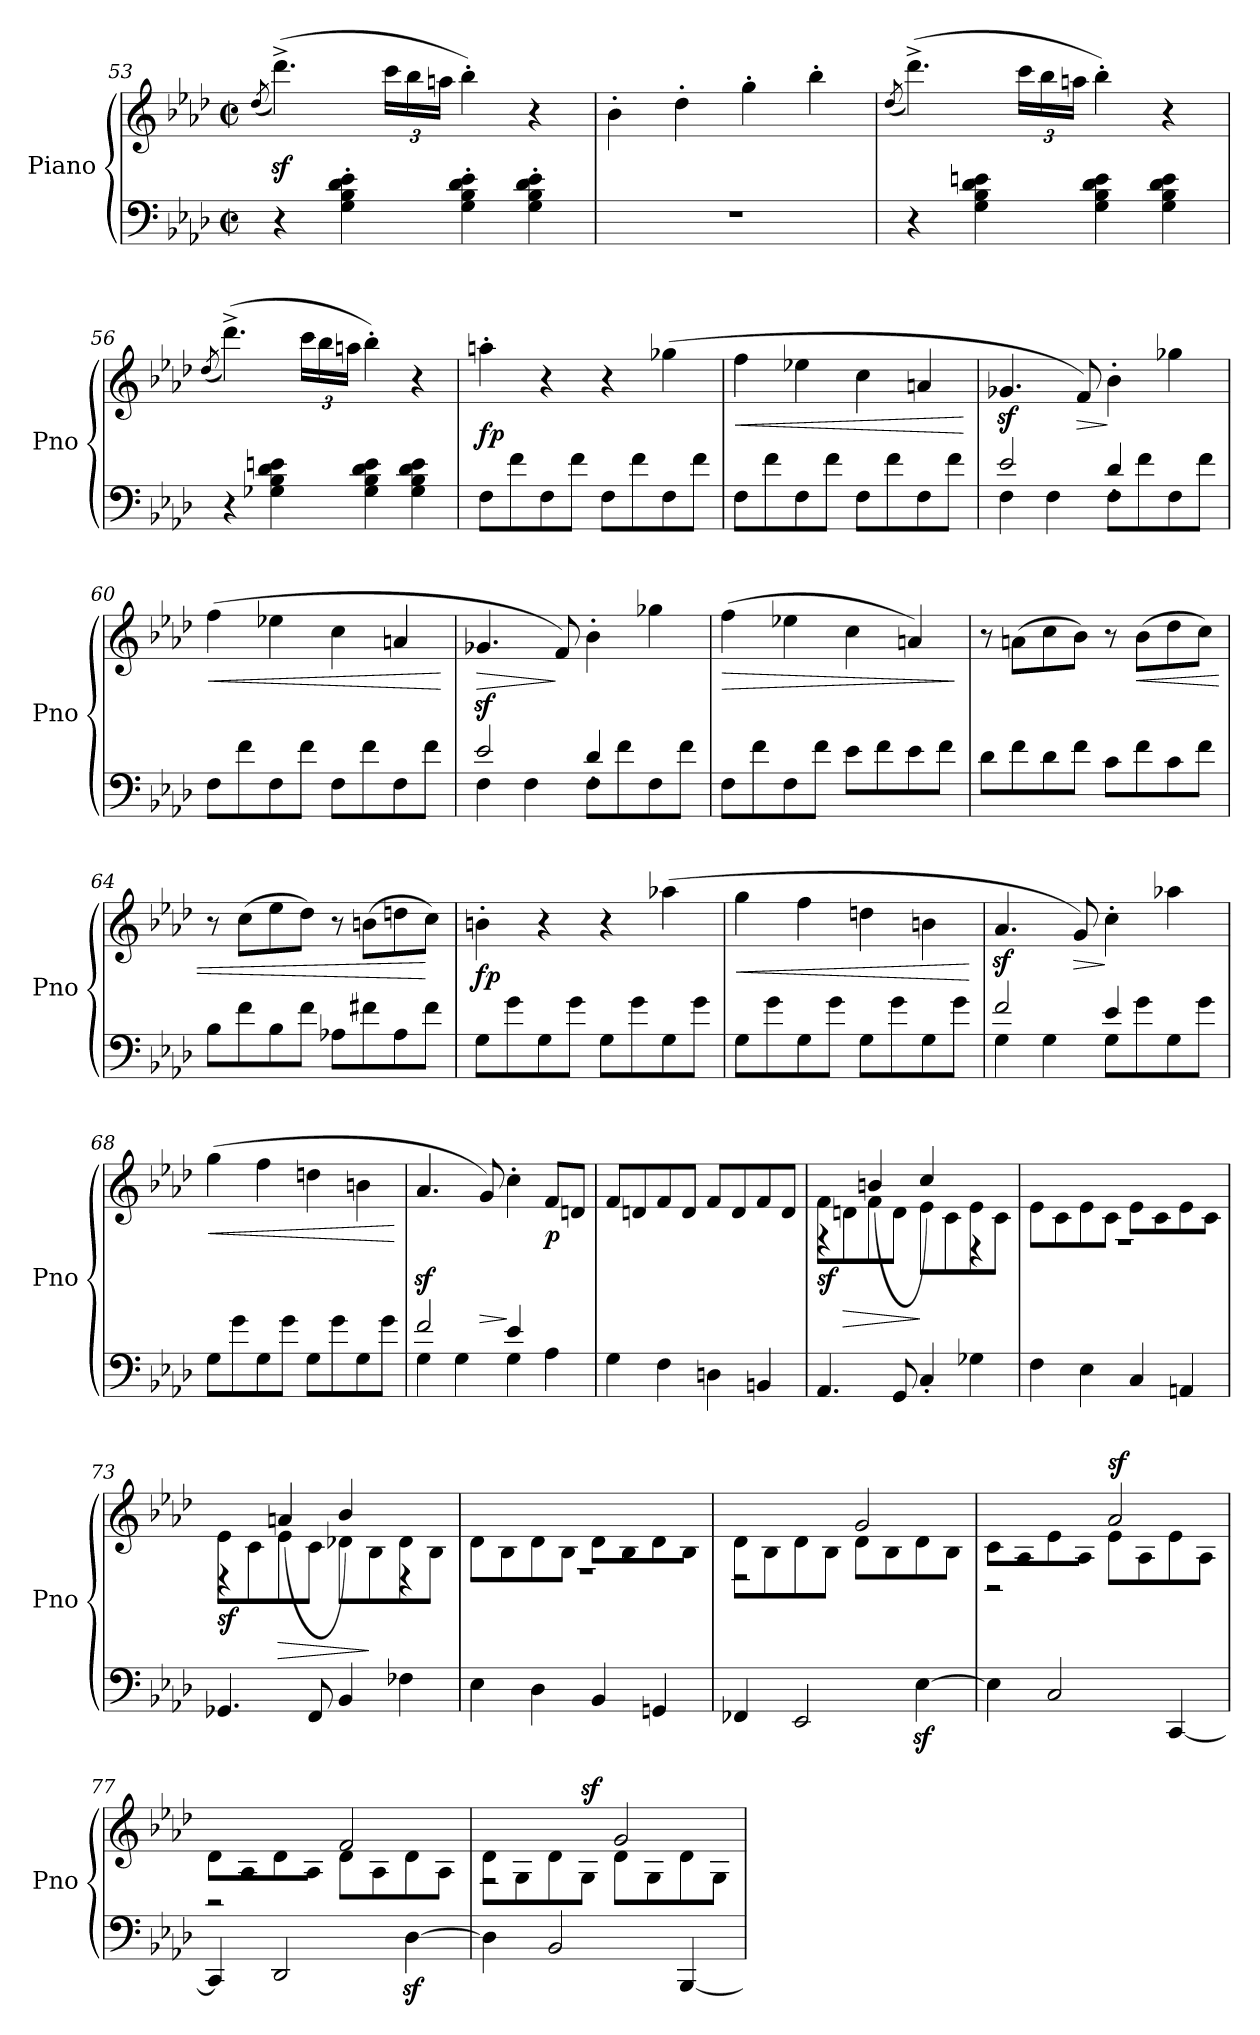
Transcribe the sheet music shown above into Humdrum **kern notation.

**kern	**kern	**dynam
*part1	*part1	*part1
*staff2	*staff1	*staff1/2
*I"Piano	*	*
*I'Pno	*	*
*clefF4	*clefG2	*
*k[b-e-a-d-]	*k[b-e-a-d-]	*
*M4/4	*M4/4	*
*met(c|)	*met(c|)	*
=53	=53	=53
.	(>8qdd-/	.
4r	(4.ddd-z<^\)	.
4G\' 4B-\' 4d-\' 4e-\'	.	.
*	*Xbrackettup	*
.	24ccc\LL	.
.	24bb-\	.
.	24aan\JJ	.
4G\' 4B-\' 4d-\' 4e-\'	4bb-'\)	.
4G\' 4B-\' 4d-\' 4e-\'	4r	.
=54	=54	=54
1r	4b-'\	.
.	4dd-'\	.
.	4gg'\	.
.	4bb-'\	.
!!LO:LB:g=z
=55	=55	=55
.	(>8qdd-/	.
4r	(4.ddd-^\)	.
4G\ 4B-\ 4d-\ 4en\	.	.
.	24ccc\LL	.
.	24bb-\	.
.	24aan\JJ	.
4G\ 4B-\ 4d-\ 4e\	4bb-'\)	.
4G\ 4B-\ 4d-\ 4e\	4r	.
=56	=56	=56
.	(>8qdd-/	.
4r	(4.ddd-^\)	.
4G-X\ 4B-\ 4d-\ 4en\	.	.
.	24ccc\LL	.
.	24bb-\	.
.	24aan\JJ	.
4G-\ 4B-\ 4d-\ 4e\	4bb-'\)	.
4G-\ 4B-\ 4d-\ 4e\	4r	.
=57	=57	=57
!	!	!LO:DY:a=2
8F\L	4aan'\	fp
8f\	.	.
8F\	4r	.
8f\J	.	.
8F\L	4r	.
8f\	.	.
8F\	(4gg-X\	.
8f\J	.	.
=58	=58	=58
!	!	!LO:HP:b
8F\L	4ff\	<
8f\	.	.
8F\	4ee-X\	.
8f\J	.	.
8F\L	4cc\	.
8f\	.	.
8F\	4an/	.
8f\J	.	.
.	.	[
=59	=59	=59
*^	*	*
4F\	2e-/	4.g-Xz</	.
4F\	.	.	.
!	!	!	!LO:HP:b
.	.	8f/)	>
8F\L	4d-'/	4b-'\	]
8f\	.	.	.
8F\	4ryy	4gg-X\	.
8f\J	.	.	.
*v	*v	*	*
!!LO:LB:g=z
=60	=60	=60
!	!	!LO:HP:b
8F\L	(4ff\	<
8f\	.	.
8F\	4ee-X\	.
8f\J	.	.
8F\L	4cc\	.
8f\	.	.
8F\	4an/	.
8f\J	.	.
.	.	[
=61	=61	=61
*^	*	*
!	!	!	!LO:HP:b
4F\	2e-/	4.g-Xz</	>
4F\	.	.	.
.	.	8f/)	]
8F\L	4d-'/	4b-'\	.
8f\	.	.	.
8F\	4ryy	4gg-X\	.
8f\J	.	.	.
*v	*v	*	*
=62	=62	=62
!	!	!LO:HP:b
8F\L	(4ff\	>
8f\	.	.
8F\	4ee-X\	.
8f\J	.	.
8e-\L	4cc\	.
8f\	.	.
8e-\	4an/)	.
8f\J	.	.
.	.	]
=63	=63	=63
8d-\L	8r	.
8f\	(8an\L	.
8d-\	8cc\	.
8f\J	8b-\J)	.
8c\L	8r	.
!	!	!LO:HP:b
8f\	(8b-\L	<
8c\	8dd-\	.
8f\J	8cc\J)	.
=64	=64	=64
8B-\L	8r	.
8f\	(8cc\L	.
8B-\	8ee-\	.
8f\J	8dd-\J)	.
8A-X\L	8r	.
8f#X\	(8bn\L	.
8A-\	8ddn\	.
8f#\J	8cc\J)	[
!!LO:PB:g=z
=65	=65	=65
!	!	!LO:DY:b
8G\L	4bn'\	fp
8g\	.	.
8G\	4r	.
8g\J	.	.
8G\L	4r	.
8g\	.	.
8G\	(4aa-X\	.
8g\J	.	.
=66	=66	=66
!	!	!LO:HP:b
8G\L	4gg\	<
8g\	.	.
8G\	4ff\	.
8g\J	.	.
8G\L	4ddn\	.
8g\	.	.
8G\	4bn\	.
8g\J	.	.
.	.	[
=67	=67	=67
*^	*	*
4G\	2f/	4.a-z</	.
4G\	.	.	.
!	!	!	!LO:HP:b
.	.	8g/)	>
8G\L	4e-'/	4cc'\	]
8g\	.	.	.
8G\	4ryy	4aa-X\	.
8g\J	.	.	.
*v	*v	*	*
=68	=68	=68
!	!	!LO:HP:b
8G\L	(4gg\	<
8g\	.	.
8G\	4ff\	.
8g\J	.	.
8G\L	4ddn\	.
8g\	.	.
8G\	4bn\	.
8g\J	.	.
.	.	[
=69	=69	=69
*^	*	*
4G\	2f/	4.a-z</	.
4G\	.	.	.
!	!	!	!LO:HP:b
.	.	8g/)	>
4G\	4e-'/	4cc'\	]
!	!	!	!LO:DY:b
4A-\	4ryy	8f/L	p
.	.	8dn/J	.
*v	*v	*	*
!!LO:LB:g=z
=70	=70	=70
4G\	8f/L	.
.	8dn/	.
4F\	8f/	.
.	8d/J	.
4Dn\	8f/L	.
.	8d/	.
4BBn/	8f/	.
.	8d/J	.
=71	=71	=71
*	*^	*
!	!	!	!LO:DY:b
4.AA-/	8f\L	4r	sf
!	!	!	!LO:HP:b
.	8dn\	.	>
.	8f\	(4bn/	.
8GG/	8d\J	.	.
4C'/	8e-\L	4cc/)	]
.	8c\	.	.
4G-X\	8e-\	4r	.
.	8c\J	.	.
=72	=72	=72	=72
4F\	8e-\L	1r	.
.	8c\	.	.
4E-\	8e-\	.	.
.	8c\J	.	.
4C/	8e-\L	.	.
.	8c\	.	.
4AAn/	8e-\	.	.
.	8c\J	.	.
=73	=73	=73	=73
!	!	!	!LO:DY:b
4.GG-X/	8e-\L	4r	sf
.	8c\	.	.
!	!	!	!LO:HP:b
.	8e-\	(4an/	>
8FF/	8c\J	.	.
4BB-/	8d-X\L	4b-/)	.
.	8B-\	.	]
4F-X\	8d-\	4r	.
.	8B-\J	.	.
=74	=74	=74	=74
4E-\	8d-\L	1r	.
.	8B-\	.	.
4D-\	8d-\	.	.
.	8B-\J	.	.
4BB-/	8d-\L	.	.
.	8B-\	.	.
4GGn/	8d-\	.	.
.	8B-\J	.	.
!!LO:LB:g=z	!!
=75	=75	=75	=75
4FF-X/	8d-\L	2r	.
.	8B-\	.	.
2EE-/	8d-\	.	.
.	8B-\J	.	.
.	8d-\L	2g/	.
.	8B-\	.	.
[4E-z<\	8d-\	.	.
.	8B-\J	.	.
=76	=76	=76	=76
4E-\]	8c\L	2r	.
.	8A-\	.	.
2C/	8e-\	.	.
.	8A-\J	.	.
!	!	!	!LO:DY:a
.	8e-\L	2a-/	sf
.	8A-\	.	.
[4CC/	8e-\	.	.
.	8A-\J	.	.
=77	=77	=77	=77
4CC/]	8d-\L	2r	.
.	8A-\	.	.
2DD-/	8d-\	.	.
.	8A-\J	.	.
.	8d-\L	2f/	.
.	8A-\	.	.
[4D-z<\	8d-\	.	.
.	8A-\J	.	.
=78	=78	=78	=78
4D-\]	8d-\L	2r	.
.	8G\	.	.
2BB-/	8d-\	.	.
!	!	!	!LO:DY:a
.	8G\J	.	sf
.	8d-\L	2g/	.
.	8G\	.	.
[4BBB-/	8d-\	.	.
.	8G\J	.	.
*	*v	*v	*
=	=	=
*-	*-	*-
